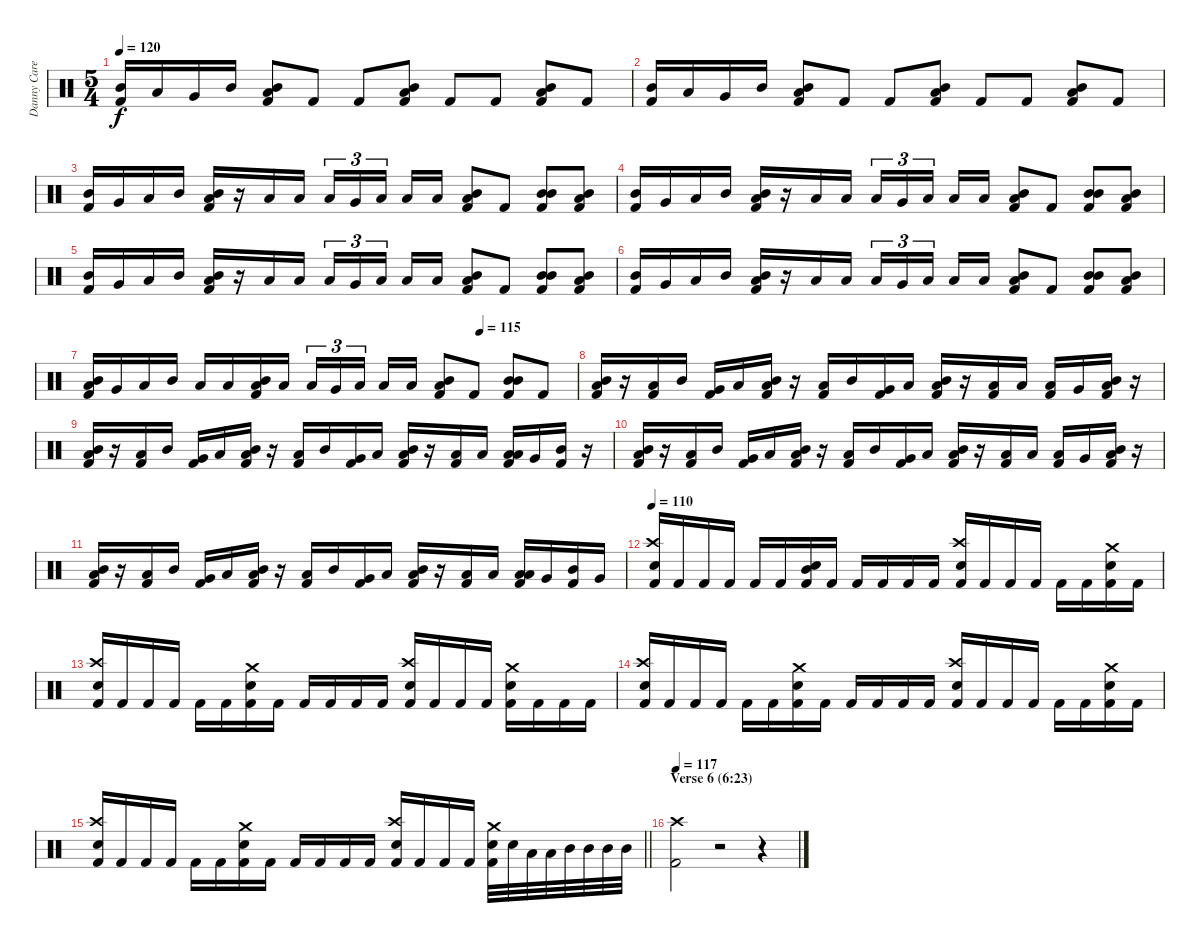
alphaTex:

\track ("Danny Carey" "Danny Care") {instrument percussion}
\staff {score}
\articulation defaults
\ts (5 4)
\tempo 120
\clef neutral
\ks c
("Mid Tom (hit)" "Kick (hit) 2").16{dy f} "Low Tom (hit)".16 "Very Low Tom (hit)".16 "Mid Tom (hit)".16 ("Low Tom (hit)" "Mid Tom (hit)" "Kick (hit) 2").8 "Kick (hit) 2".8 "Kick (hit) 2".8 ("Low Tom (hit)" "Mid Tom (hit)" "Kick (hit) 2").8 "Kick (hit) 2".8 "Kick (hit) 2".8 ("Low Tom (hit)" "Mid Tom (hit)" "Kick (hit) 2").8 "Kick (hit) 2".8 |
("Mid Tom (hit)" "Kick (hit) 2").16 "Low Tom (hit)".16 "Very Low Tom (hit)".16 "Mid Tom (hit)".16 ("Low Tom (hit)" "Mid Tom (hit)" "Kick (hit) 2").8 "Kick (hit) 2".8 "Kick (hit) 2".8 ("Low Tom (hit)" "Mid Tom (hit)" "Kick (hit) 2").8 "Kick (hit) 2".8 "Kick (hit) 2".8 ("Low Tom (hit)" "Mid Tom (hit)" "Kick (hit) 2").8 "Kick (hit) 2".8 |
("Mid Tom (hit)" "Kick (hit) 2").16 "Very Low Tom (hit)".16 "Low Tom (hit)".16 "Mid Tom (hit)".16 ("Mid Tom (hit)" "Low Tom (hit)" "Kick (hit) 2").16 r.16 "Low Tom (hit)".16 "Low Tom (hit)".16 "Low Tom (hit)".16{tu (3 2)} "Very Low Tom (hit)".16{tu (3 2)} "Low Tom (hit)".16{tu (3 2) beam splitsecondary} "Low Tom (hit)".16 "Low Tom (hit)".16 ("Mid Tom (hit)" "Low Tom (hit)" "Kick (hit) 2").8 "Kick (hit) 2".8 ("Mid Tom (hit)" "Mid Tom (hit)" "Kick (hit) 2").8 ("Mid Tom (hit)" "Low Tom (hit)" "Kick (hit) 2").8 |
("Mid Tom (hit)" "Kick (hit) 2").16 "Very Low Tom (hit)".16 "Low Tom (hit)".16 "Mid Tom (hit)".16 ("Mid Tom (hit)" "Low Tom (hit)" "Kick (hit) 2").16 r.16 "Low Tom (hit)".16 "Low Tom (hit)".16 "Low Tom (hit)".16{tu (3 2)} "Very Low Tom (hit)".16{tu (3 2)} "Low Tom (hit)".16{tu (3 2) beam splitsecondary} "Low Tom (hit)".16 "Low Tom (hit)".16 ("Mid Tom (hit)" "Low Tom (hit)" "Kick (hit) 2").8 "Kick (hit) 2".8 ("Mid Tom (hit)" "Mid Tom (hit)" "Kick (hit) 2").8 ("Mid Tom (hit)" "Low Tom (hit)" "Kick (hit) 2").8 |
("Mid Tom (hit)" "Kick (hit) 2").16 "Very Low Tom (hit)".16 "Low Tom (hit)".16 "Mid Tom (hit)".16 ("Mid Tom (hit)" "Low Tom (hit)" "Kick (hit) 2").16 r.16 "Low Tom (hit)".16 "Low Tom (hit)".16 "Low Tom (hit)".16{tu (3 2)} "Very Low Tom (hit)".16{tu (3 2)} "Low Tom (hit)".16{tu (3 2) beam splitsecondary} "Low Tom (hit)".16 "Low Tom (hit)".16 ("Mid Tom (hit)" "Low Tom (hit)" "Kick (hit) 2").8 "Kick (hit) 2".8 ("Mid Tom (hit)" "Mid Tom (hit)" "Kick (hit) 2").8 ("Mid Tom (hit)" "Low Tom (hit)" "Kick (hit) 2").8 |
("Mid Tom (hit)" "Kick (hit) 2").16 "Very Low Tom (hit)".16 "Low Tom (hit)".16 "Mid Tom (hit)".16 ("Mid Tom (hit)" "Low Tom (hit)" "Kick (hit) 2").16 r.16 "Low Tom (hit)".16 "Low Tom (hit)".16 "Low Tom (hit)".16{tu (3 2)} "Very Low Tom (hit)".16{tu (3 2)} "Low Tom (hit)".16{tu (3 2) beam splitsecondary} "Low Tom (hit)".16 "Low Tom (hit)".16 ("Mid Tom (hit)" "Low Tom (hit)" "Kick (hit) 2").8 "Kick (hit) 2".8 ("Mid Tom (hit)" "Mid Tom (hit)" "Kick (hit) 2").8 ("Mid Tom (hit)" "Low Tom (hit)" "Kick (hit) 2").8 |
\tempo (115 0.8)
("Low Tom (hit)" "Mid Tom (hit)" "Kick (hit) 2").16 "Very Low Tom (hit)".16 "Low Tom (hit)".16 "Mid Tom (hit)".16 "Low Tom (hit)".16 "Low Tom (hit)".16 ("Mid Tom (hit)" "Low Tom (hit)" "Kick (hit) 2").16 "Low Tom (hit)".16 "Low Tom (hit)".16{tu (3 2)} "Very Low Tom (hit)".16{tu (3 2)} "Low Tom (hit)".16{tu (3 2) beam splitsecondary} "Low Tom (hit)".16 "Low Tom (hit)".16 ("Mid Tom (hit)" "Low Tom (hit)" "Kick (hit) 2").8 "Kick (hit) 2".8 ("Mid Tom (hit)" "Mid Tom (hit)" "Kick (hit) 2").8 "Kick (hit) 2".8 |
("Low Tom (hit)" "Mid Tom (hit)" "Kick (hit) 2").16 r.16 ("Low Tom (hit)" "Kick (hit) 2").16 "Mid Tom (hit)".16 ("Very Low Tom (hit)" "Kick (hit) 2").16 "Low Tom (hit)".16 ("Low Tom (hit)" "Mid Tom (hit)" "Kick (hit) 2").16 r.16 ("Low Tom (hit)" "Kick (hit) 2").16 "Mid Tom (hit)".16 ("Very Low Tom (hit)" "Kick (hit) 2").16 "Low Tom (hit)".16 ("Low Tom (hit)" "Mid Tom (hit)" "Kick (hit) 2").16 r.16 ("Low Tom (hit)" "Kick (hit) 2").16 "Low Tom (hit)".16 ("Low Tom (hit)" "Kick (hit) 2").16 "Very Low Tom (hit)".16 ("Low Tom (hit)" "Mid Tom (hit)" "Kick (hit) 2").16 r.16 |
("Low Tom (hit)" "Mid Tom (hit)" "Kick (hit) 2").16 r.16 ("Low Tom (hit)" "Kick (hit) 2").16 "Mid Tom (hit)".16 ("Very Low Tom (hit)" "Kick (hit) 2").16 "Low Tom (hit)".16 ("Low Tom (hit)" "Mid Tom (hit)" "Kick (hit) 2").16 r.16 ("Low Tom (hit)" "Kick (hit) 2").16 "Mid Tom (hit)".16 ("Very Low Tom (hit)" "Kick (hit) 2").16 "Low Tom (hit)".16 ("Low Tom (hit)" "Mid Tom (hit)" "Kick (hit) 2").16 r.16 ("Low Tom (hit)" "Kick (hit) 2").16 "Low Tom (hit)".16 ("Low Tom (hit)" "Low Tom (hit)" "Kick (hit) 2").16 "Very Low Tom (hit)".16 ("Mid Tom (hit)" "Kick (hit) 2").16 r.16 |
("Low Tom (hit)" "Mid Tom (hit)" "Kick (hit) 2").16 r.16 ("Low Tom (hit)" "Kick (hit) 2").16 "Mid Tom (hit)".16 ("Very Low Tom (hit)" "Kick (hit) 2").16 "Low Tom (hit)".16 ("Low Tom (hit)" "Mid Tom (hit)" "Kick (hit) 2").16 r.16 ("Low Tom (hit)" "Kick (hit) 2").16 "Mid Tom (hit)".16 ("Very Low Tom (hit)" "Kick (hit) 2").16 "Low Tom (hit)".16 ("Low Tom (hit)" "Mid Tom (hit)" "Kick (hit) 2").16 r.16 ("Low Tom (hit)" "Kick (hit) 2").16 "Low Tom (hit)".16 ("Low Tom (hit)" "Kick (hit) 2").16 "Very Low Tom (hit)".16 ("Low Tom (hit)" "Mid Tom (hit)" "Kick (hit) 2").16 r.16 |
("Low Tom (hit)" "Mid Tom (hit)" "Kick (hit) 2").16 r.16 ("Low Tom (hit)" "Kick (hit) 2").16 "Mid Tom (hit)".16 ("Very Low Tom (hit)" "Kick (hit) 2").16 "Low Tom (hit)".16 ("Low Tom (hit)" "Mid Tom (hit)" "Kick (hit) 2").16 r.16 ("Low Tom (hit)" "Kick (hit) 2").16 "Mid Tom (hit)".16 ("Very Low Tom (hit)" "Kick (hit) 2").16 "Low Tom (hit)".16 ("Low Tom (hit)" "Mid Tom (hit)" "Kick (hit) 2").16 r.16 ("Low Tom (hit)" "Kick (hit) 2").16 "Low Tom (hit)".16 ("Low Tom (hit)" "Low Tom (hit)" "Kick (hit) 2").16 "Very Low Tom (hit)".16 ("Mid Tom (hit)" "Kick (hit) 2").16 "Very Low Tom (hit)".16 |
\tempo 110
("Crash high (hit)" "Electric Snare (hit)" "Kick (hit) 2").16{volume 16} "Kick (hit) 2".16 "Kick (hit) 2".16 "Kick (hit) 2".16 "Kick (hit) 2".16 "Kick (hit) 2".16 ("Mid Tom (hit)" "Electric Snare (hit)" "Kick (hit) 2").16 "Kick (hit) 2".16 "Kick (hit) 2".16 "Kick (hit) 2".16 "Kick (hit) 2".16 "Kick (hit) 2".16 ("Crash high (hit)" "Electric Snare (hit)" "Kick (hit) 2").16 "Kick (hit) 2".16 "Kick (hit) 2".16 "Kick (hit) 2".16 "Kick (hit) 2".16 "Kick (hit) 2".16 ("Crash medium (hit)" "Electric Snare (hit)" "Kick (hit) 2").16 "Kick (hit) 2".16 |
("Crash high (hit)" "Electric Snare (hit)" "Kick (hit) 2").16 "Kick (hit) 2".16 "Kick (hit) 2".16 "Kick (hit) 2".16 "Kick (hit) 2".16 "Kick (hit) 2".16 ("Crash medium (hit)" "Electric Snare (hit)" "Kick (hit) 2").16 "Kick (hit) 2".16 "Kick (hit) 2".16 "Kick (hit) 2".16 "Kick (hit) 2".16 "Kick (hit) 2".16 ("Crash high (hit)" "Electric Snare (hit)" "Kick (hit) 2").16 "Kick (hit) 2".16 "Kick (hit) 2".16 "Kick (hit) 2".16 ("Crash medium (hit)" "Electric Snare (hit)" "Kick (hit) 2").16 "Kick (hit) 2".16 "Kick (hit) 2".16 "Kick (hit) 2".16 |
("Crash high (hit)" "Electric Snare (hit)" "Kick (hit) 2").16 "Kick (hit) 2".16 "Kick (hit) 2".16 "Kick (hit) 2".16 "Kick (hit) 2".16 "Kick (hit) 2".16 ("Crash medium (hit)" "Electric Snare (hit)" "Kick (hit) 2").16 "Kick (hit) 2".16 "Kick (hit) 2".16 "Kick (hit) 2".16 "Kick (hit) 2".16 "Kick (hit) 2".16 ("Crash high (hit)" "Electric Snare (hit)" "Kick (hit) 2").16 "Kick (hit) 2".16 "Kick (hit) 2".16 "Kick (hit) 2".16 "Kick (hit) 2".16 "Kick (hit) 2".16 ("Crash medium (hit)" "Electric Snare (hit)" "Kick (hit) 2").16 "Kick (hit) 2".16 |
\barLineRight lightlight
("Crash high (hit)" "Electric Snare (hit)" "Kick (hit) 2").16 "Kick (hit) 2".16 "Kick (hit) 2".16 "Kick (hit) 2".16 "Kick (hit) 2".16 "Kick (hit) 2".16 ("Crash medium (hit)" "Electric Snare (hit)" "Kick (hit) 2").16 "Kick (hit) 2".16 "Kick (hit) 2".16 "Kick (hit) 2".16 "Kick (hit) 2".16 "Kick (hit) 2".16 ("Crash high (hit)" "Electric Snare (hit)" "Kick (hit) 2").16 "Kick (hit) 2".16 "Kick (hit) 2".16 "Kick (hit) 2".16 ("Crash medium (hit)" "Electric Snare (hit)" "Kick (hit) 2").32 "Electric Snare (hit)".32 "Low Tom (hit)".32 "Low Tom (hit)".32 "Mid Tom (hit)".32 "Mid Tom (hit)".32 "Mid Tom (hit)".32 "Mid Tom (hit)".32 |
\section ("" "Verse 6 (6:23)")
\tempo 113
\tempo 117
("Crash high (hit)" "Kick (hit) 2").2 r.2{volume 14} r.4
